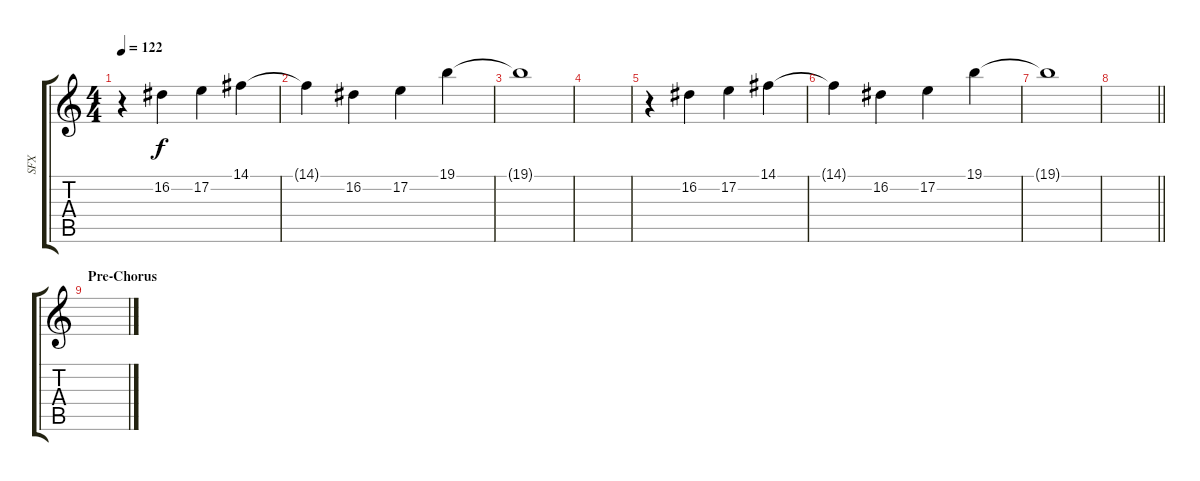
\track ("SFX" "SFX") {instrument vibraphone}
\staff {score tabs}
\tuning (E4 B3 G3 D3 A2 E2) {hide}
\ts (4 4)
\tempo 122
\clef g2
\ks c
r.4{dy f} 16.2.4 17.2.4 14.1.4 |
14.1{t}.4 16.2.4 17.2.4 19.1.4 |
19.1{t}.1 |
|
r.4 16.2.4 17.2.4 14.1.4 |
14.1{t}.4 16.2.4 17.2.4 19.1.4 |
19.1{t}.1 |
\barLineRight lightlight
|
\section ("" "Pre-Chorus")
